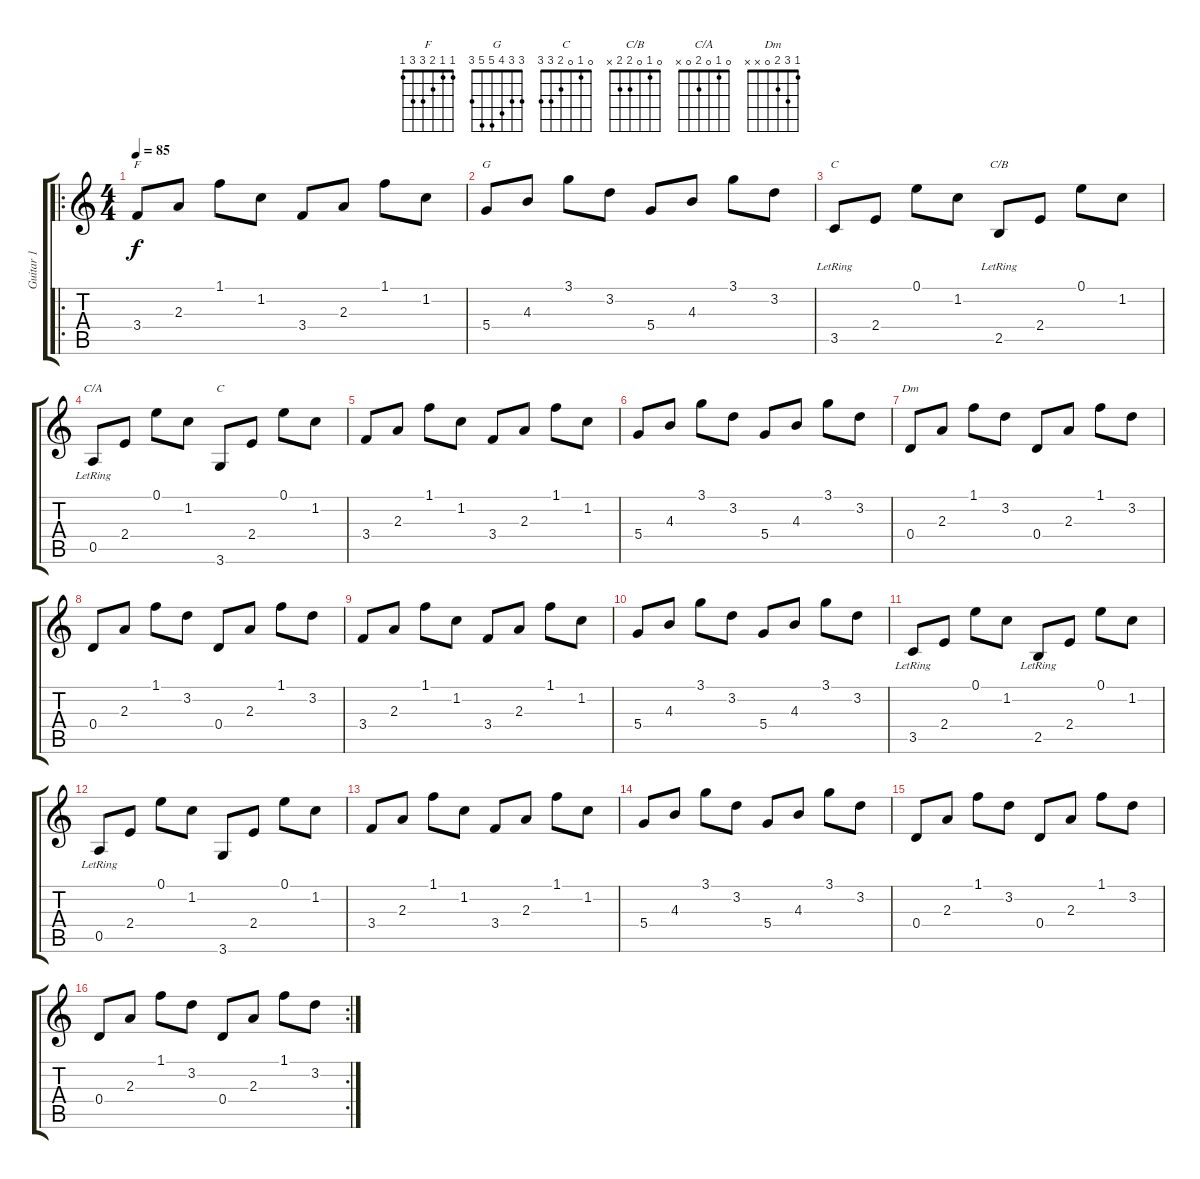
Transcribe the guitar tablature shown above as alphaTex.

\track ("Guitar 1" "Guitar 1") {instrument electricguitarclean}
\staff {score tabs}
\tuning (E4 B3 G3 D3 A2 E2) {hide}
\chord ("F" 1 1 2 3 3 1)
\chord ("G" 3 3 4 5 5 3)
\chord ("C" 0 1 0 2 3 x)
\chord ("C/B" 0 1 0 2 2 x)
\chord ("C/A" 0 1 0 2 0 x)
\chord ("C" 0 1 0 2 3 3)
\chord ("Dm" 1 3 2 0 x x)
\ro
\ts (4 4)
\tempo 85
\clef g2
\ks c
3.4.8{ch "F" dy f} 2.3.8 1.1.8 1.2.8 3.4.8 2.3.8 1.1.8 1.2.8 |
5.4.8{ch "G"} 4.3.8 3.1.8 3.2.8 5.4.8 4.3.8 3.1.8 3.2.8 |
3.5{lr}.8{ch "C"} 2.4.8 0.1.8 1.2.8 2.5{lr}.8{ch "C/B"} 2.4.8 0.1.8 1.2.8 |
0.5{lr}.8{ch "C/A"} 2.4.8 0.1.8 1.2.8 3.6.8{ch "C"} 2.4.8 0.1.8 1.2.8 |
3.4.8 2.3.8 1.1.8 1.2.8 3.4.8 2.3.8 1.1.8 1.2.8 |
5.4.8 4.3.8 3.1.8 3.2.8 5.4.8 4.3.8 3.1.8 3.2.8 |
0.4.8{ch "Dm"} 2.3.8 1.1.8 3.2.8 0.4.8 2.3.8 1.1.8 3.2.8 |
0.4.8 2.3.8 1.1.8 3.2.8 0.4.8 2.3.8 1.1.8 3.2.8 |
3.4.8 2.3.8 1.1.8 1.2.8 3.4.8 2.3.8 1.1.8 1.2.8 |
5.4.8 4.3.8 3.1.8 3.2.8 5.4.8 4.3.8 3.1.8 3.2.8 |
3.5{lr}.8 2.4.8 0.1.8 1.2.8 2.5{lr}.8 2.4.8 0.1.8 1.2.8 |
0.5{lr}.8 2.4.8 0.1.8 1.2.8 3.6.8 2.4.8 0.1.8 1.2.8 |
3.4.8 2.3.8 1.1.8 1.2.8 3.4.8 2.3.8 1.1.8 1.2.8 |
5.4.8 4.3.8 3.1.8 3.2.8 5.4.8 4.3.8 3.1.8 3.2.8 |
0.4.8 2.3.8 1.1.8 3.2.8 0.4.8 2.3.8 1.1.8 3.2.8 |
\rc 2
0.4.8 2.3.8 1.1.8 3.2.8 0.4.8 2.3.8 1.1.8 3.2.8
